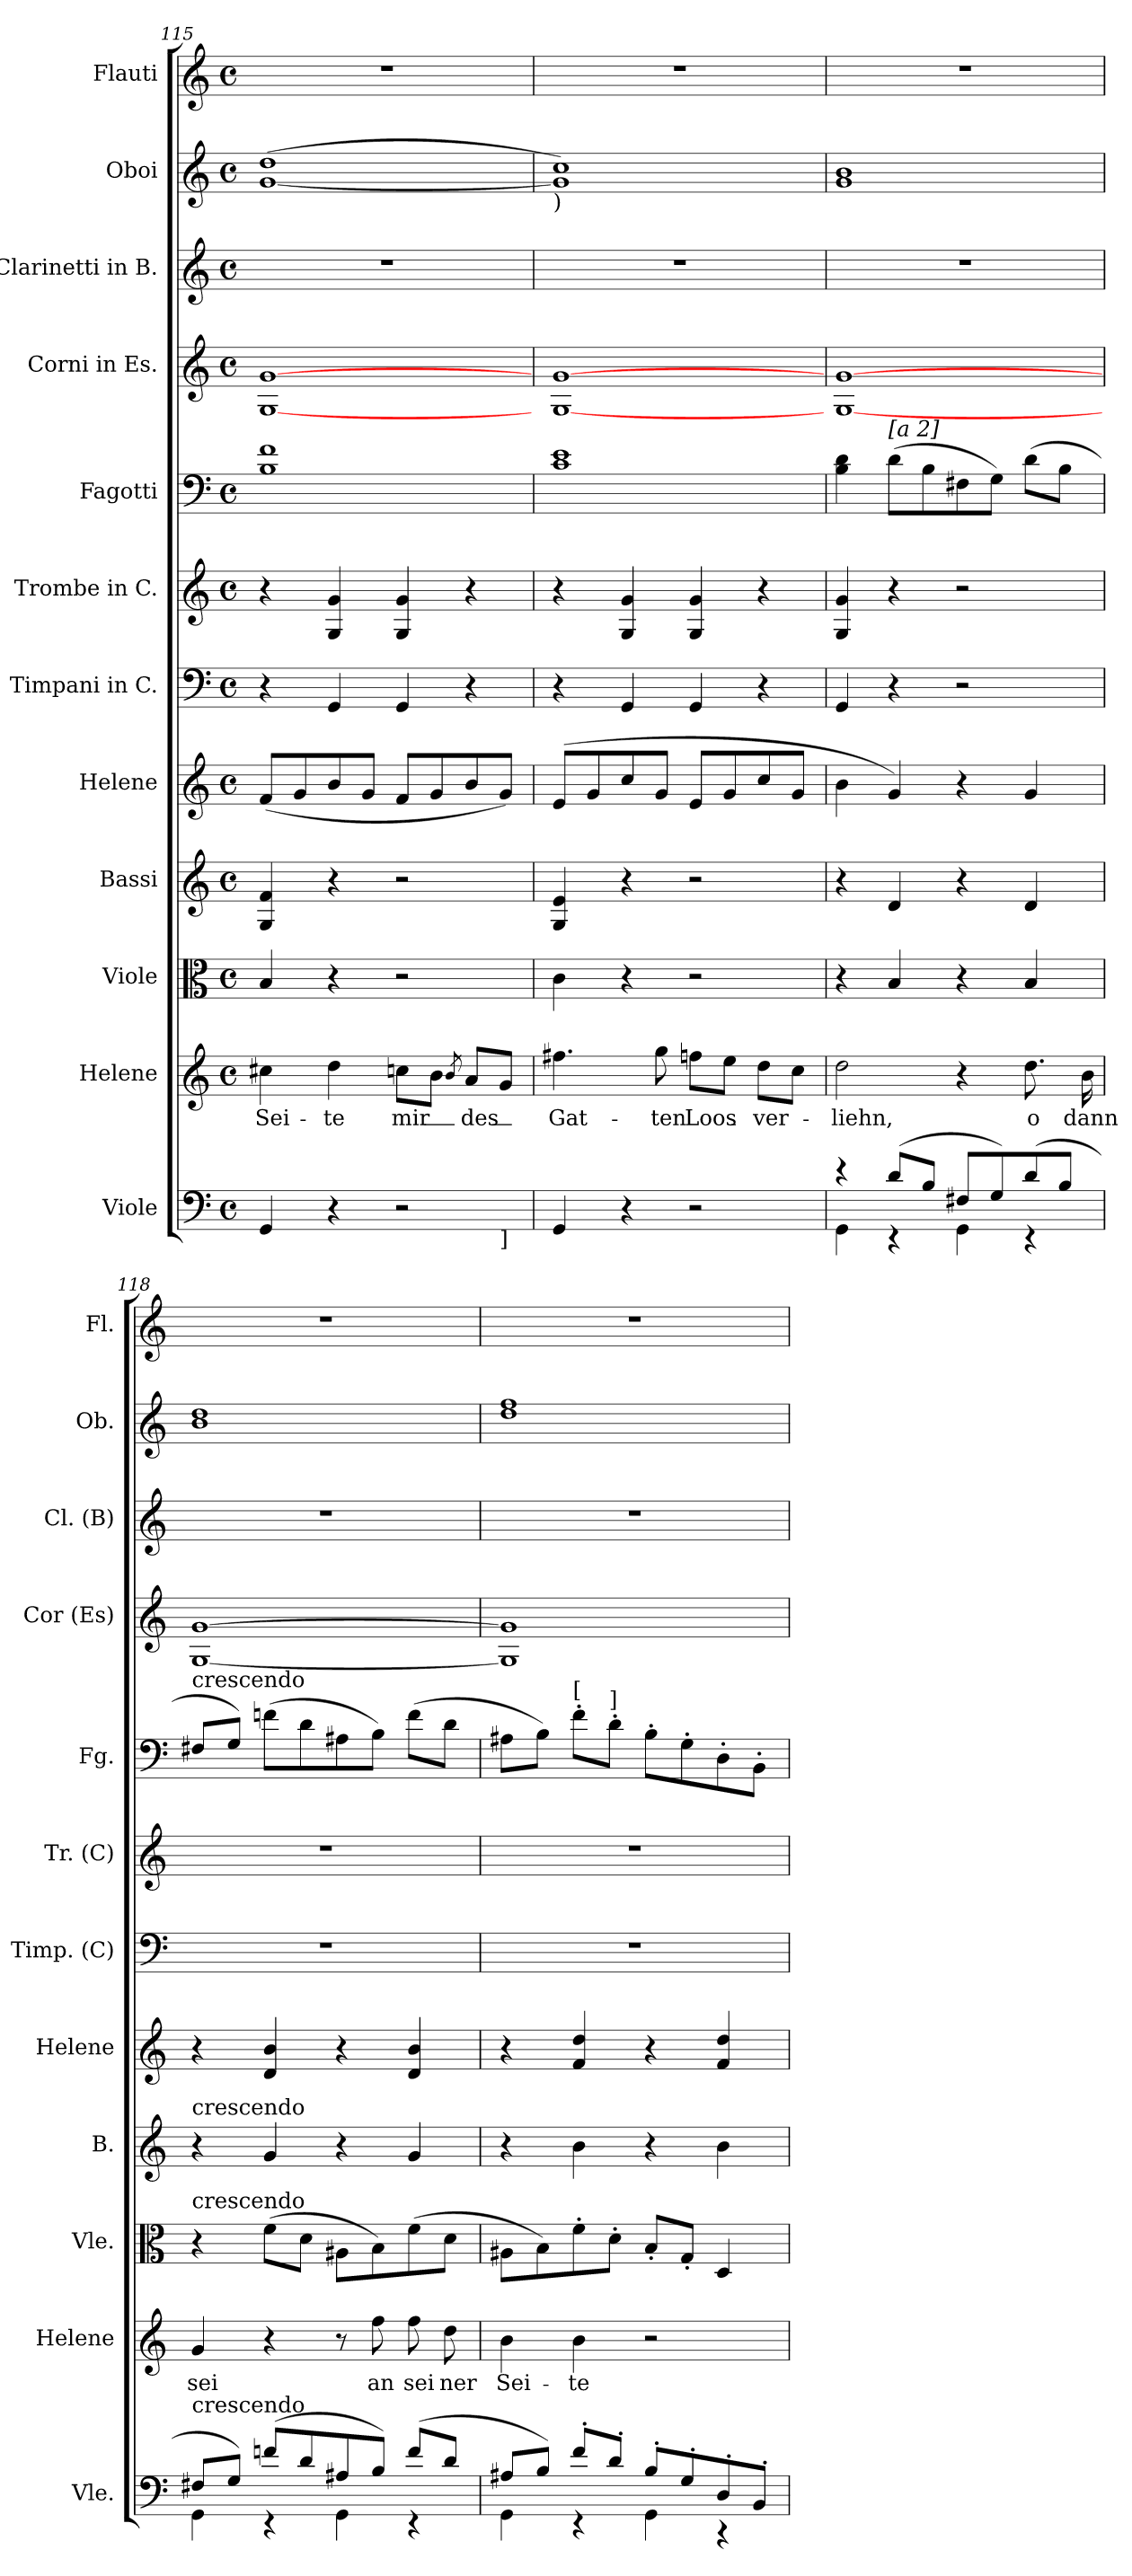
**kern	**kern	**text	**kern	**kern	**kern	**kern	**kern	**kern	**kern	**kern	**kern	**kern
*part12	*part11	*part11	*part10	*part9	*part8	*part7	*part6	*part5	*part4	*part3	*part2	*part1
*staff12	*staff11	*staff11	*staff10	*staff9	*staff8	*staff7	*staff6	*staff5	*staff4	*staff3	*staff2	*staff1
*I"Viole	*I"Helene	*	*I"Viole	*I"Bassi	*I"Helene	*I"Timpani in C.	*I"Trombe in C.	*I"Fagotti	*I"Corni in Es.	*I"Clarinetti in B.	*I"Oboi	*I"Flauti
*I'Vle.	*I'Helene	*	*I'Vle.	*I'B.	*I'Helene	*I'Timp. (C)	*I'Tr. (C)	*I'Fg.	*I'Cor (Es)	*I'Cl. (B)	*I'Ob.	*I'Fl.
*clefF4	*clefG2	*	*clefC3	*clefG2	*clefG2	*clefF4	*clefG2	*clefF4	*clefG2	*clefG2	*clefG2	*clefG2
*	*	*	*	*	*	*	*	*	*ITrd4c7	*ITrd1c2	*	*
*M4/4	*M4/4	*	*M4/4	*M4/4	*M4/4	*M4/4	*M4/4	*M4/4	*M4/4	*M4/4	*M4/4	*M4/4
*met(c)	*met(c)	*	*met(c)	*met(c)	*met(c)	*met(c)	*met(c)	*met(c)	*met(c)	*met(c)	*met(c)	*met(c)
=115	=115	=115	=115	=115	=115	=115	=115	=115	=115	=115	=115	=115
*^	*	*	*	*	*	*	*	*	*	*	*	*
4GG/	2..ryy	4cc#\	Sei-	4B/	4G/ 4f/	(<8f/L	4r	4r	1B 1f	[1C [1c	1r	(>[1g 1dd	1r
.	.	.	.	.	.	8g/	.	.	.	.	.	.	.
4r	.	4dd\	te	4r	4r	8b/	4GG/	4G/ 4g/	.	.	.	.	.
.	.	.	.	.	.	8g/J	.	.	.	.	.	.	.
2r	.	8ccn\L	mir_	2r	2r	8f/L	4GG/	4G/ 4g/	.	.	.	.	.
.	.	8b\J	.	.	.	8g/	.	.	.	.	.	.	.
.	.	8qb/	.	.	.	.	.	.	.	.	.	.	.
.	.	8a/L	des_	.	.	8b/	4r	4r	.	.	.	.	.
!	!LO:TX:b:t=]	!	!	!	!	!	!	!	!	!	!	!	!
.	8ryy	8g/J	.	.	.	8g/J)	.	.	.	.	.	.	.
=116	=116	=116	=116	=116	=116	=116	=116	=116	=116	=116	=116	=116	=116
!	!	!	!	!	!	!	!	!	!	!	!	!LO:TX:b:t=)	!
*v	*v	*	*	*	*	*	*	*	*	*	*	*	*
4GG/	4.ff#\	Gat-	4c\	4G/ 4e/	(>8e/L	4r	4r	1c 1e	[1C [1c	1r	1g] 1cc)	1r
.	.	.	.	.	8g/	.	.	.	.	.	.	.
4r	.	.	4r	4r	8cc/	4GG/	4G/ 4g/	.	.	.	.	.
.	8gg\	ten	.	.	8g/J	.	.	.	.	.	.	.
2r	8ffn\L	Loos_	2r	2r	8e/L	4GG/	4G/ 4g/	.	.	.	.	.
.	8ee\J	.	.	.	8g/	.	.	.	.	.	.	.
.	8dd\L	ver-	.	.	8cc/	4r	4r	.	.	.	.	.
.	8cc\J	.	.	.	8g/J	.	.	.	.	.	.	.
!!LO:PB:g=z
=117	=117	=117	=117	=117	=117	=117	=117	=117	=117	=117	=117	=117
*^	*	*	*	*	*	*	*	*	*	*	*	*
4r	4GG\	2dd\	liehn,	4r	4r	4b\	4GG/	4G/ 4g/	4B\ 4d\	[1C [1c	1r	1g 1b	1r
!	!	!	!	!	!	!	!	!	!LO:TX:a:t=[a 2]	!	!	!	!
(>8d/L	4r	.	.	4B/	4d/	4g/)	4r	4r	(>8d\L	.	.	.	.
8B/J	.	.	.	.	.	.	.	.	8B\	.	.	.	.
8F#/L	4GG\	4r	.	4r	4r	4r	2r	2r	8F#\	.	.	.	.
8G/)	.	.	.	.	.	.	.	.	8G\J)	.	.	.	.
(>8d/	4r	8.dd\	o	4B/	4d/	4g/	.	.	(>8d\L	.	.	.	.
8B/J	.	.	.	.	.	.	.	.	8B\J	.	.	.	.
.	.	16b\	dann	.	.	.	.	.	.	.	.	.	.
=118	=118	=118	=118	=118	=118	=118	=118	=118	=118	=118	=118	=118	=118
!	!	!	!	!	!	!	!	!	!LO:TX:a:t=crescendo	!	!	!	!
!	!	!	!	!	!LO:TX:a:t=crescendo	!	!	!	!	!	!	!	!
!	!	!	!	!LO:TX:a:t=crescendo	!	!	!	!	!	!	!	!	!
!LO:TX:a:t=crescendo	!	!	!	!	!	!	!	!	!	!	!	!	!
8F#/L	4GG\	4g/	sei	4r	4r	4r	1r	1r	8F#/L	[1C [1c	1r	1b 1dd	1r
8G/J)	.	.	.	.	.	.	.	.	8G/J)	.	.	.	.
(>8fn/L	4r	4r	.	(>8f\L	4g/	4d/ 4b/	.	.	(>8fn\L	.	.	.	.
8d/	.	.	.	8d\J	.	.	.	.	8d\	.	.	.	.
8A#/	4GG\	8r	.	8A#\L	4r	4r	.	.	8A#\	.	.	.	.
8B/J)	.	8ff\	an	8B\)	.	.	.	.	8B\J)	.	.	.	.
(>8f/L	4r	8ff\	sei	(>8f\	4g/	4d/ 4b/	.	.	(>8f\L	.	.	.	.
8d/J	.	8dd\	ner	8d\J	.	.	.	.	8d\J	.	.	.	.
=119	=119	=119	=119	=119	=119	=119	=119	=119	=119	=119	=119	=119	=119
8A#/L	4GG\	4b\	Sei-	8A#\L	4r	4r	1r	1r	8A#\L	1C] 1c]	1r	1dd 1ff	1r
8B/J)	.	.	.	8B\)	.	.	.	.	8B\J)	.	.	.	.
!	!	!	!	!	!	!	!	!	!LO:TX:a:t=[	!	!	!	!
8f'>/L	4r	4b\	te	8f'>\	4b\	4f/ 4dd/	.	.	8f'>\L	.	.	.	.
!	!	!	!	!	!	!	!	!	!LO:TX:a:t=]	!	!	!	!
8d'>/J	.	.	.	8d'>\J	.	.	.	.	8d'>\J	.	.	.	.
8B'>/L	4GG\	2r	.	8B'</L	4r	4r	.	.	8B'>\L	.	.	.	.
8G'>/	.	.	.	8G'</J	.	.	.	.	8G'>\	.	.	.	.
8D'>/	4r	.	.	4D/	4b\	4f/ 4dd/	.	.	8D'>\	.	.	.	.
8BB'>/J	.	.	.	.	.	.	.	.	8BB'>\J	.	.	.	.
*v	*v	*	*	*	*	*	*	*	*	*	*	*	*
=	=	=	=	=	=	=	=	=	=	=	=	=
*-	*-	*-	*-	*-	*-	*-	*-	*-	*-	*-	*-	*-
